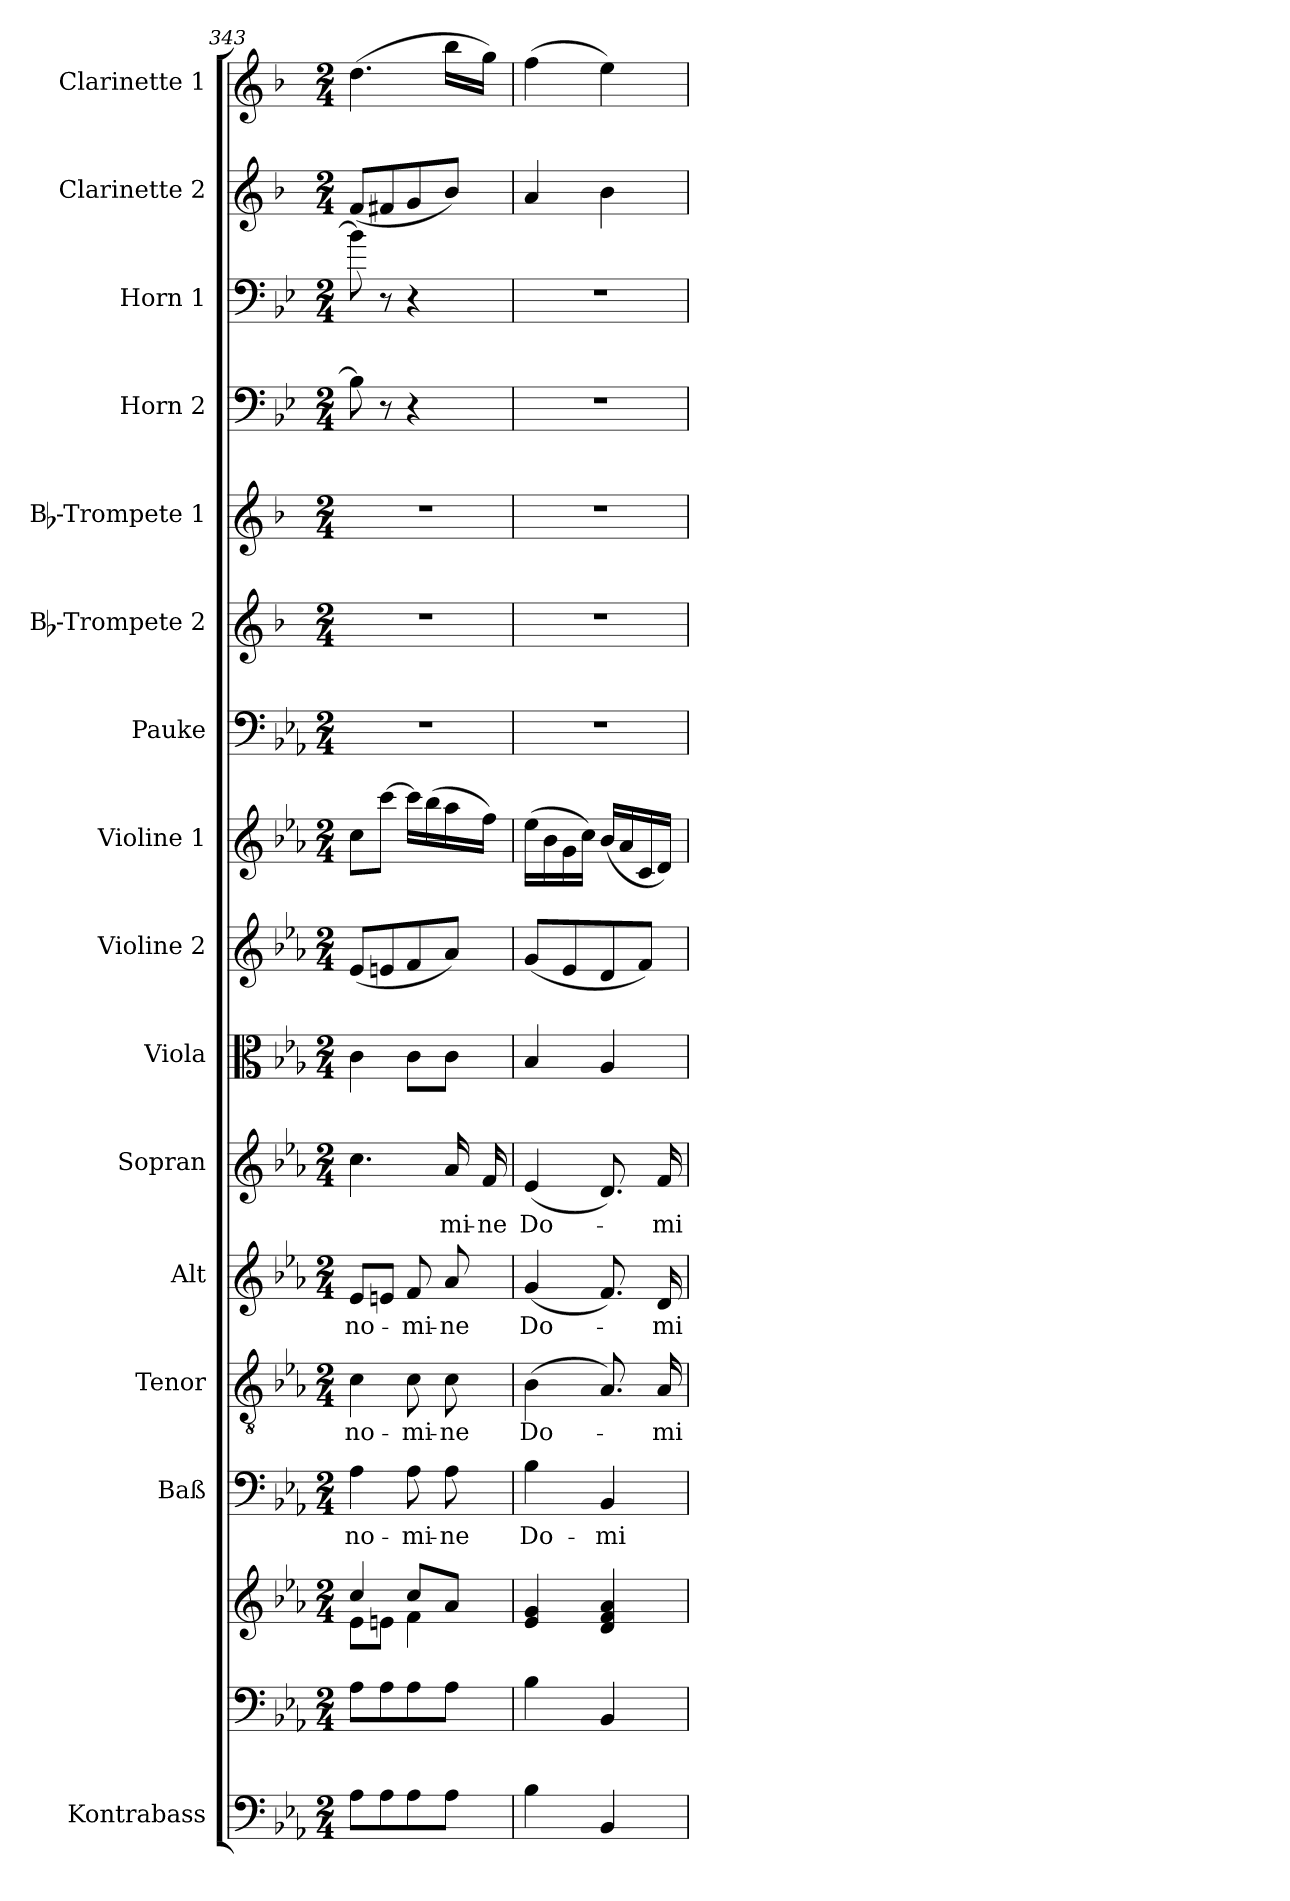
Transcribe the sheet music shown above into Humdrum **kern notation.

**kern	**kern	**kern	**kern	**text	**kern	**text	**kern	**text	**kern	**text	**kern	**kern	**kern	**kern	**kern	**kern	**kern	**kern	**kern	**kern
*part16	*part15	*part15	*part14	*part14	*part13	*part13	*part12	*part12	*part11	*part11	*part10	*part9	*part8	*part7	*part6	*part5	*part4	*part3	*part2	*part1
*staff17	*staff16	*staff15	*staff14	*staff14	*staff13	*staff13	*staff12	*staff12	*staff11	*staff11	*staff10	*staff9	*staff8	*staff7	*staff6	*staff5	*staff4	*staff3	*staff2	*staff1
*I"Kontrabass	*	*	*I"Baß	*	*I"Tenor	*	*I"Alt	*	*I"Sopran	*	*I"Viola	*I"Violine 2	*I"Violine 1	*I"Pauke	*I"Bb-Trompete 2	*I"Bb-Trompete 1	*I"Horn 2	*I"Horn 1	*I"Clarinette 2	*I"Clarinette 1
*I'Kb.	*	*	*I'Baß	*	*I'Ten	*	*I'Alt	*	*I'Sop	*	*I'Vla.	*I'Vln. 2	*I'Vln. 1	*I'Pk.	*I'Bb Trp. 2	*I'Bb Trp. 1	*I'Hrn. 2	*I'Hrn. 1	*I'Cl. 2	*I'Cl. 1
*clefF4	*clefF4	*clefG2	*clefF4	*	*clefGv2	*	*clefG2	*	*clefG2	*	*clefC3	*clefG2	*clefG2	*clefF4	*clefG2	*clefG2	*clefF4	*clefF4	*clefG2	*clefG2
*ITrd7c12	*	*	*	*	*	*	*	*	*	*	*	*	*	*	*ITrd1c2	*ITrd1c2	*ITrd4c7	*ITrd4c7	*ITrd1c2	*ITrd1c2
*k[b-e-a-]	*k[b-e-a-]	*k[b-e-a-]	*k[b-e-a-]	*	*k[b-e-a-]	*	*k[b-e-a-]	*	*k[b-e-a-]	*	*k[b-e-a-]	*k[b-e-a-]	*k[b-e-a-]	*k[b-e-a-]	*k[b-e-a-]	*k[b-e-a-]	*k[b-e-a-]	*k[b-e-a-]	*k[b-e-a-]	*k[b-e-a-]
*E-:	*E-:	*E-:	*E-:	*	*E-:	*	*E-:	*	*E-:	*	*E-:	*E-:	*E-:	*E-:	*E-:	*E-:	*E-:	*E-:	*E-:	*E-:
*M2/4	*M2/4	*M2/4	*M2/4	*	*M2/4	*	*M2/4	*	*M2/4	*	*M2/4	*M2/4	*M2/4	*M2/4	*M2/4	*M2/4	*M2/4	*M2/4	*M2/4	*M2/4
=343	=343	=343	=343	=343	=343	=343	=343	=343	=343	=343	=343	=343	=343	=343	=343	=343	=343	=343	=343	=343
*	*	*^	*	*	*	*	*	*	*	*	*	*	*	*	*	*	*	*	*	*
!	!	!	!	!	!LO:LY:b	!	!LO:LY:b	!	!LO:LY:b	!	!	!	!	!	!	!	!	!	!	!	!
8AA-\L	8A-\L	4cc/	8e-\L	4A-\	no-	4c\	no-	8e-/L	no-	4.cc\	.	4c\	(<8e-/L	8cc\L	2r	2r	2r	8E-\]	8e-\]	(<8e-/L	(>4.cc\
8AA-\	8A-\	.	8en\J	.	.	.	.	8en/J	.	.	.	.	8en/	[8ccc\J	.	.	.	8r	8r	8en/	.
!	!	!	!	!	!LO:LY:b	!	!LO:LY:b	!	!LO:LY:b	!	!	!	!	!	!	!	!	!	!	!	!
8AA-\	8A-\	8cc/L	4f\	8A-\	-mi-	8c\	-mi-	8f/	-mi-	.	.	8c\L	8f/	16ccc\LL]	.	.	.	4r	4r	8f/	.
.	.	.	.	.	.	.	.	.	.	.	.	.	.	(>16bb-\	.	.	.	.	.	.	.
!	!	!	!	!	!LO:LY:b	!	!LO:LY:b	!	!LO:LY:b	!	!LO:LY:b	!	!	!	!	!	!	!	!	!	!
8AA-\J	8A-\J	8a-/J	.	8A-\	-ne	8c\	-ne	8a-/	-ne	16a-/	-mi-	8c\J	8a-/J)	16aa-\	.	.	.	.	.	8a-/J)	16aa-\LL
!	!	!	!	!	!	!	!	!	!	!	!LO:LY:b	!	!	!	!	!	!	!	!	!	!
.	.	.	.	.	.	.	.	.	.	16f/	-ne	.	.	16ff\JJ)	.	.	.	.	.	.	16ff\JJ)
*	*	*v	*v	*	*	*	*	*	*	*	*	*	*	*	*	*	*	*	*	*	*
!!LO:PB:g=z
=344	=344	=344	=344	=344	=344	=344	=344	=344	=344	=344	=344	=344	=344	=344	=344	=344	=344	=344	=344	=344
!	!	!	!	!LO:LY:b	!	!LO:LY:b	!	!LO:LY:b	!	!LO:LY:b	!	!	!	!	!	!	!	!	!	!
4BB-\	4B-\	4e-/ 4g/	4B-\	Do-	(>4B-\	Do-	(<4g/	Do-	(<4e-/	Do-	4B-/	(<8g/L	(>16ee-\LL	2r	2r	2r	2r	2r	4g/	(>4ee-\
.	.	.	.	.	.	.	.	.	.	.	.	.	16b-\	.	.	.	.	.	.	.
.	.	.	.	.	.	.	.	.	.	.	.	8e-/	16g\	.	.	.	.	.	.	.
.	.	.	.	.	.	.	.	.	.	.	.	.	16cc\JJ)	.	.	.	.	.	.	.
!	!	!	!	!LO:LY:b	!	!	!	!	!	!	!	!	!	!	!	!	!	!	!	!
4BBB-/	4BB-/	4d/ 4f/ 4a-/	4BB-/	-mi-	8.A-/)	.	8.f/)	.	8.d/)	.	4A-/	8d/	(<16b-/LL	.	.	.	.	.	4a-\	4dd\)
.	.	.	.	.	.	.	.	.	.	.	.	.	16a-/	.	.	.	.	.	.	.
.	.	.	.	.	.	.	.	.	.	.	.	8f/J)	16c/	.	.	.	.	.	.	.
!	!	!	!	!	!	!LO:LY:b	!	!LO:LY:b	!	!LO:LY:b	!	!	!	!	!	!	!	!	!	!
.	.	.	.	.	16A-/	-mi-	16d/	-mi-	16f/	-mi-	.	.	16d/JJ)	.	.	.	.	.	.	.
=	=	=	=	=	=	=	=	=	=	=	=	=	=	=	=	=	=	=	=	=
*-	*-	*-	*-	*-	*-	*-	*-	*-	*-	*-	*-	*-	*-	*-	*-	*-	*-	*-	*-	*-
